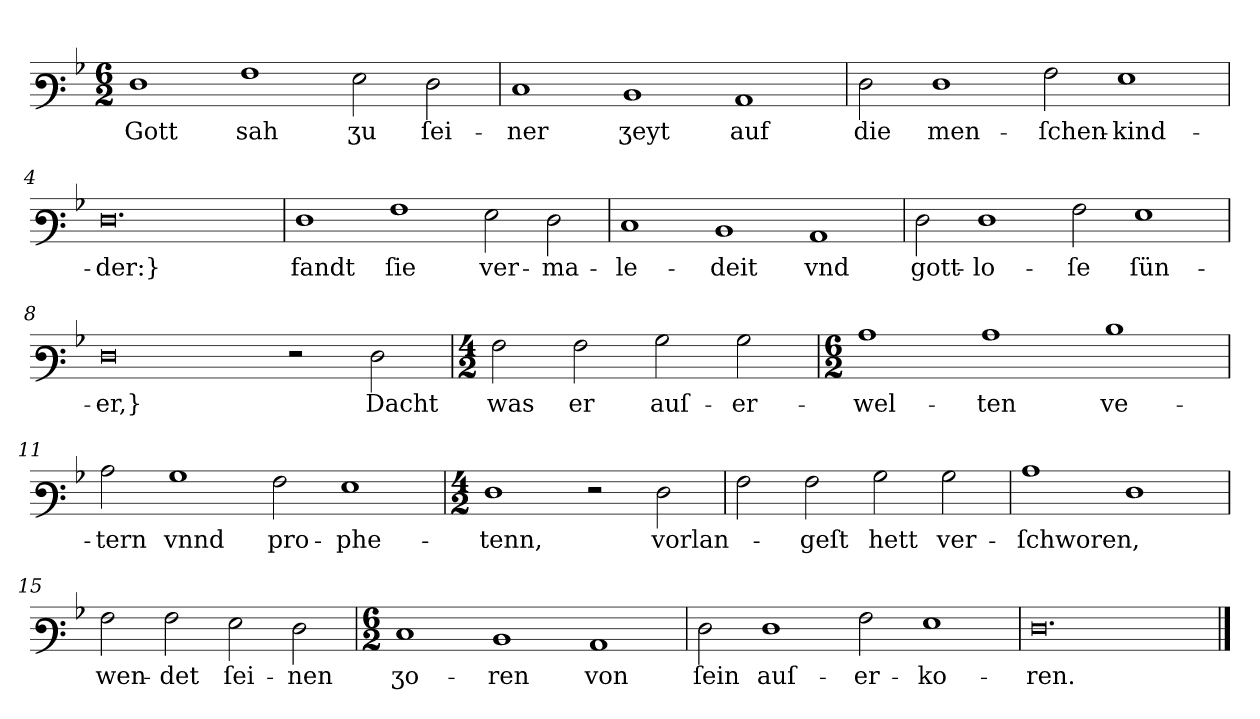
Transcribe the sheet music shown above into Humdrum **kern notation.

**kern	**text
*part1	*part1
*staff1	*staff1
*clefF3	*
*k[b-]	*
*F:	*
*M6/2	*
=1	=1
1F	Gott
1A	sah
2G	ʒu
2F	ſei-
=2	=2
1E	-ner
1D	ʒeyt
1C	auf
=3	=3
2F	die
1F	men-
2A	-ſchen-
1G	-kind-
=4	=4
0.F	-der:}
=5	=5
1F	fandt
1A	ſie
2G	ver-
2F	-ma-
=6	=6
1E	-le-
1D	-deit
1C	vnd
=7	=7
2F	gott-
1F	-lo-
2A	-ſe
1G	ſün-
=8	=8
0F	-er,}
2r	.
2F	Dacht
=9	=9
*M4/2	*
2A	was
2A	er
2B-	auſ-
2B-	-er-
=10	=10
*M6/2	*
1c	-wel-
1c	-ten
1d	ve-
=11	=11
2c	-tern
1B-	vnnd
2A	pro-
1G	-phe-
=12	=12
*M4/2	*
1F	-tenn,
2r	.
2F	vorlan-
=13	=13
2A	.
2A	-geſt
2B-	hett
2B-	ver-
=14	=14
1c	ſchworen,
1F	.
=15	=15
2A	wen-
2A	-det
2G	ſei-
2F	-nen
=16	=16
*M6/2	*
1E	ʒo-
1D	-ren
1C	von
=17	=17
2F	ſein
1F	auſ-
2A	-er-
1G	-ko-
=18	=18
0.F\	-ren.
==	==
*-	*-
